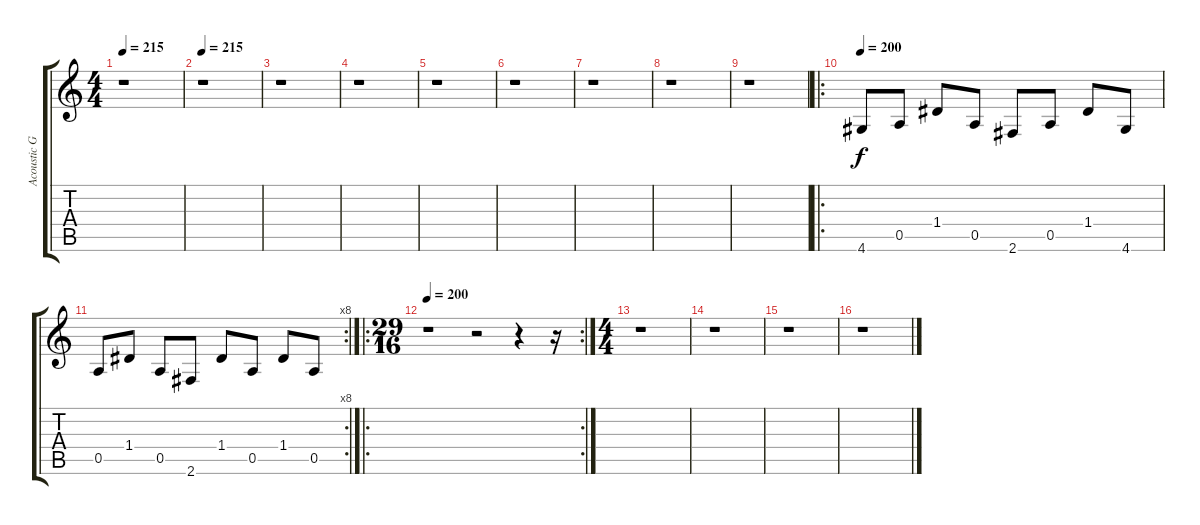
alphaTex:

\track ("Acoustic Guitar" "Acoustic G") {instrument acousticguitarsteel}
\staff {score tabs}
\tuning (E4 B3 G3 D3 A2 E2) {hide}
\ts (4 4)
\tempo 215
\clef g2
\ks c
r.1{dy f} |
\tempo 215
r.1 |
r.1 |
r.1 |
r.1 |
r.1 |
r.1 |
r.1 |
r.1 |
\ro
\tempo 200
4.6.8 0.5.8 1.4.8 0.5.8 2.6.8 0.5.8 1.4.8 4.6.8 |
\rc 8
0.5.8 1.4.8 0.5.8 2.6.8 1.4.8 0.5.8 1.4.8 0.5.8 |
\ro
\rc 2
\ts (29 16)
\tempo 200
r.1 r.2 r.4 r.16 |
\ts (4 4)
r.1 |
r.1 |
r.1 |
r.1
